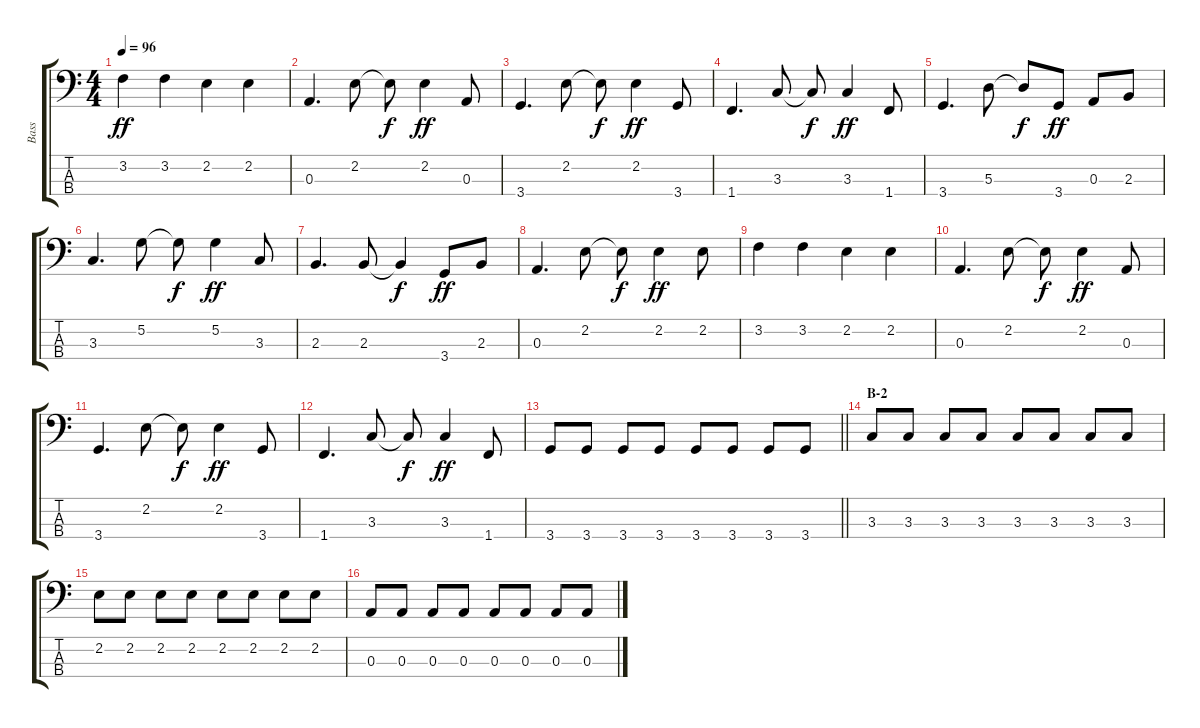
\track ("Bass" "Bass") {instrument electricbasspick}
\staff {score tabs}
\tuning (G2 D2 A1 E1) {hide}
\ts (4 4)
\tempo 96
\clef f4
\ks c
3.2.4{dy ff} 3.2.4 2.2.4 2.2.4 |
0.3.4{d} 2.2.8 2.2{t}.8{dy f} 2.2.4{dy ff} 0.3.8 |
3.4.4{d} 2.2.8 2.2{t}.8{dy f} 2.2.4{dy ff} 3.4.8 |
1.4.4{d} 3.3.8 3.3{t}.8{dy f} 3.3.4{dy ff} 1.4.8 |
3.4.4{d} 5.3.8 5.3{t}.8{dy f} 3.4.8{dy ff} 0.3.8 2.3.8 |
3.3.4{d} 5.2.8 5.2{t}.8{dy f} 5.2.4{dy ff} 3.3.8 |
2.3.4{d} 2.3.8 2.3{t}.4{dy f} 3.4.8{dy ff} 2.3.8 |
0.3.4{d} 2.2.8 2.2{t}.8{dy f} 2.2.4{dy ff} 2.2.8 |
3.2.4 3.2.4 2.2.4 2.2.4 |
0.3.4{d} 2.2.8 2.2{t}.8{dy f} 2.2.4{dy ff} 0.3.8 |
3.4.4{d} 2.2.8 2.2{t}.8{dy f} 2.2.4{dy ff} 3.4.8 |
1.4.4{d} 3.3.8 3.3{t}.8{dy f} 3.3.4{dy ff} 1.4.8 |
\barLineRight lightlight
3.4.8 3.4.8 3.4.8 3.4.8 3.4.8 3.4.8 3.4.8 3.4.8 |
\section ("" "B-2")
3.3.8 3.3.8 3.3.8 3.3.8 3.3.8 3.3.8 3.3.8 3.3.8 |
2.2.8 2.2.8 2.2.8 2.2.8 2.2.8 2.2.8 2.2.8 2.2.8 |
0.3.8 0.3.8 0.3.8 0.3.8 0.3.8 0.3.8 0.3.8 0.3.8
